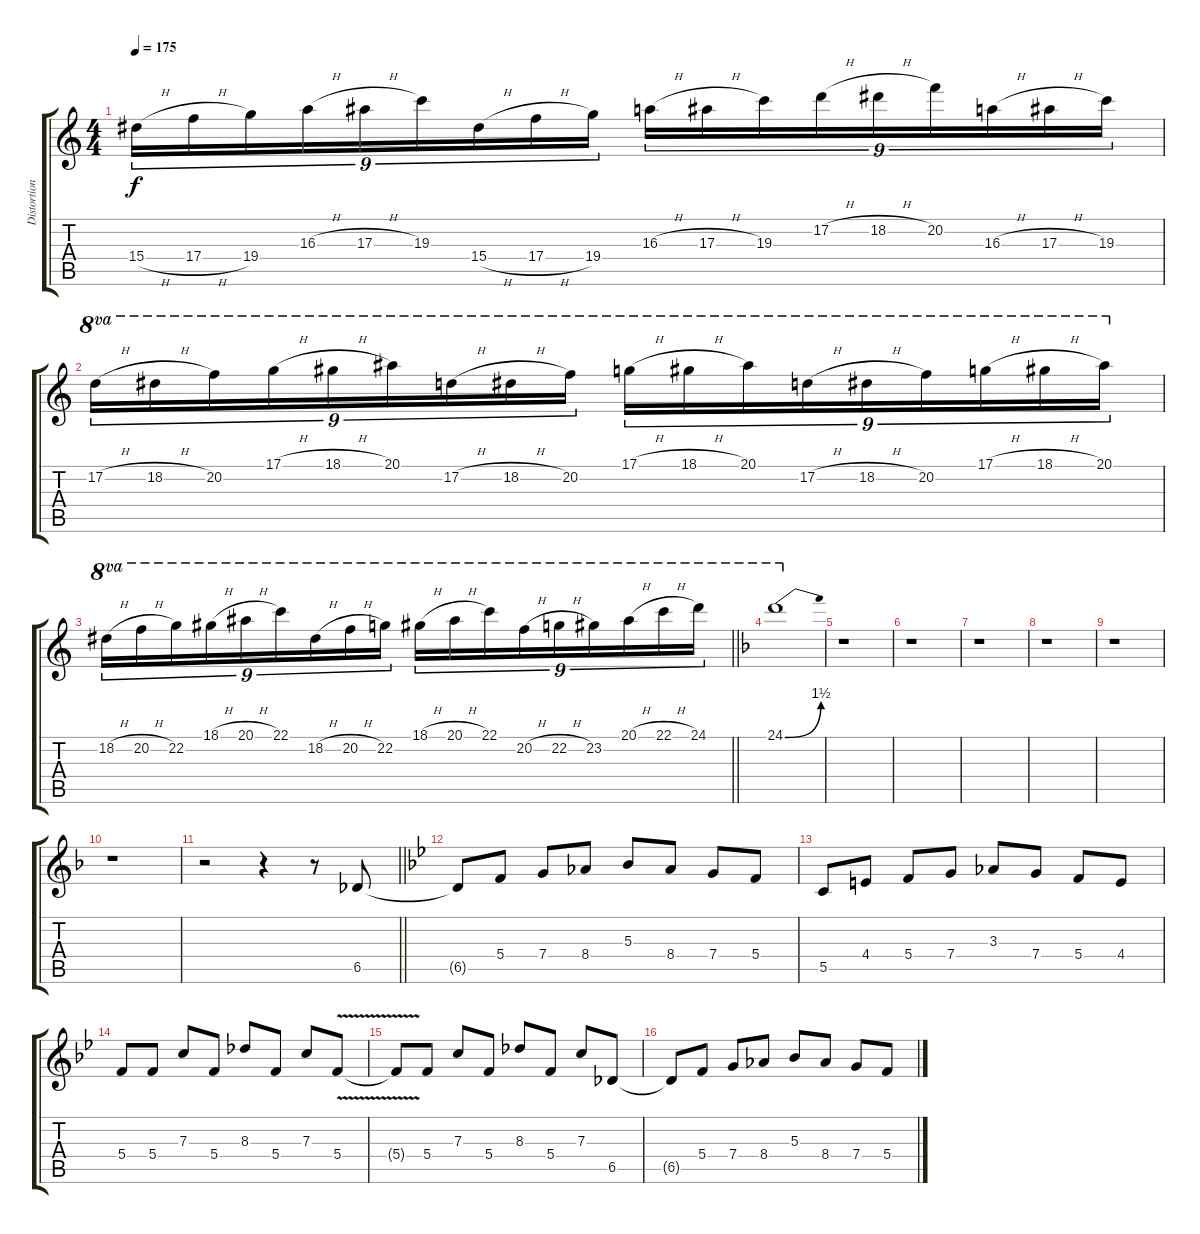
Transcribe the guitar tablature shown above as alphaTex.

\track ("Distortion Guitar" "Distortion") {instrument distortionguitar}
\staff {score tabs}
\tuning (D4 A3 F3 C3 G2 D2) {hide}
\ts (4 4)
\tempo 175
\clef g2
\ks c
15.4{h}.16{tu (9 8) dy f} 17.4{h}.16{tu (9 8)} 19.4.16{tu (9 8)} 16.3{h}.16{tu (9 8)} 17.3{h}.16{tu (9 8)} 19.3.16{tu (9 8)} 15.4{h}.16{tu (9 8)} 17.4{h}.16{tu (9 8)} 19.4.16{tu (9 8)} 16.3{h}.16{tu (9 8)} 17.3{h}.16{tu (9 8)} 19.3.16{tu (9 8)} 17.2{h}.16{tu (9 8)} 18.2{h}.16{tu (9 8)} 20.2.16{tu (9 8)} 16.3{h}.16{tu (9 8)} 17.3{h}.16{tu (9 8)} 19.3.16{tu (9 8)} |
17.2{h}.16{tu (9 8) ot 8va} 18.2{h}.16{tu (9 8) ot 8va} 20.2.16{tu (9 8) ot 8va} 17.1{h}.16{tu (9 8) ot 8va} 18.1{h}.16{tu (9 8) ot 8va} 20.1.16{tu (9 8) ot 8va} 17.2{h}.16{tu (9 8) ot 8va} 18.2{h}.16{tu (9 8) ot 8va} 20.2.16{tu (9 8) ot 8va} 17.1{h}.16{tu (9 8) ot 8va} 18.1{h}.16{tu (9 8) ot 8va} 20.1.16{tu (9 8) ot 8va} 17.2{h}.16{tu (9 8) ot 8va} 18.2{h}.16{tu (9 8) ot 8va} 20.2.16{tu (9 8) ot 8va} 17.1{h}.16{tu (9 8) ot 8va} 18.1{h}.16{tu (9 8) ot 8va} 20.1.16{tu (9 8) ot 8va} |
\barLineRight lightlight
18.2{h}.16{tu (9 8) ot 8va} 20.2{h}.16{tu (9 8) ot 8va} 22.2.16{tu (9 8) ot 8va} 18.1{h}.16{tu (9 8) ot 8va} 20.1{h}.16{tu (9 8) ot 8va} 22.1.16{tu (9 8) ot 8va} 18.2{h}.16{tu (9 8) ot 8va} 20.2{h}.16{tu (9 8) ot 8va} 22.2.16{tu (9 8) ot 8va} 18.1{h}.16{tu (9 8) ot 8va} 20.1{h}.16{tu (9 8) ot 8va} 22.1.16{tu (9 8) ot 8va} 20.2{h}.16{tu (9 8) ot 8va} 22.2{h}.16{tu (9 8) ot 8va} 23.2.16{tu (9 8) ot 8va} 20.1{h}.16{tu (9 8) ot 8va} 22.1{h}.16{tu (9 8) ot 8va} 24.1.16{tu (9 8) ot 8va} |
\ks f
24.1{be (bend 0 0 60 6)}.1{ot 8va} |
r.1 |
r.1 |
r.1 |
r.1 |
r.1 |
r.1 |
\barLineRight lightlight
r.2 r.4 r.8 6.5.8 |
\ks bb
6.5{t}.8 5.4.8 7.4.8 8.4.8 5.3.8 8.4.8 7.4.8 5.4.8 |
5.5.8 4.4.8 5.4.8 7.4.8 3.3.8 7.4.8 5.4.8 4.4.8 |
5.4.8 5.4.8 7.3.8 5.4.8 8.3.8 5.4.8 7.3.8 5.4{v}.8 |
5.4{v t}.8 5.4.8 7.3.8 5.4.8 8.3.8 5.4.8 7.3.8 6.5.8 |
6.5{t}.8 5.4.8 7.4.8 8.4.8 5.3.8 8.4.8 7.4.8 5.4.8
